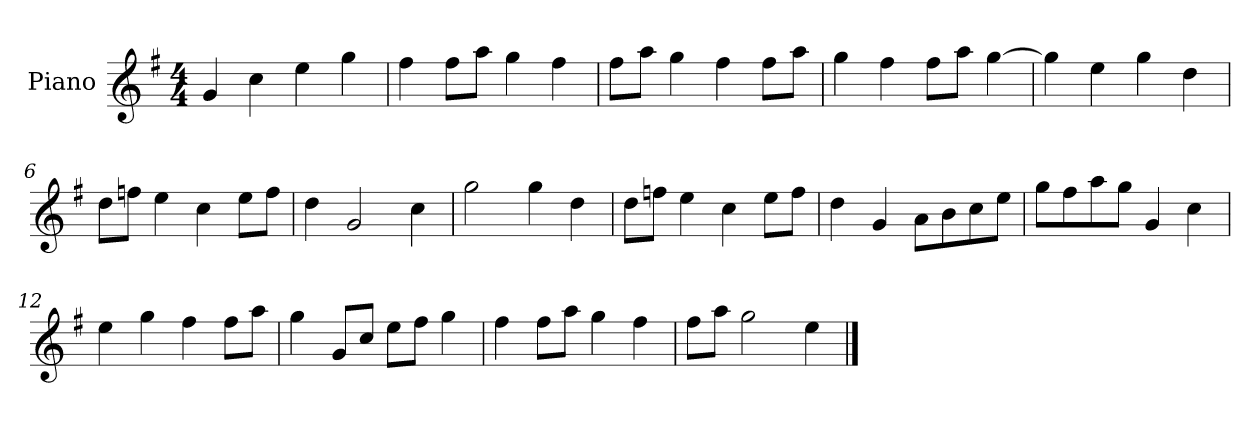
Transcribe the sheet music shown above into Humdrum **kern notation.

**kern
*part1
*staff1
*I"Piano
*I'P-no
*clefG2
*k[f#]
*M4/4
*MM90
=1
4g/
4cc\
4ee\
4gg\
=2
4ff#\
8ff#\L
8aa\J
4gg\
4ff#\
=3
8ff#\L
8aa\J
4gg\
4ff#\
8ff#\L
8aa\J
=4
4gg\
4ff#\
8ff#\L
8aa\J
[4gg\
=5
4gg\]
4ee\
4gg\
4dd\
=6
8dd\L
8ffn\J
4ee\
4cc\
8ee\L
8ff\J
=7
4dd\
2g/
4cc\
!!LO:LB:g=z
=8
2gg\
4gg\
4dd\
=9
8dd\L
8ffn\J
4ee\
4cc\
8ee\L
8ff\J
=10
4dd\
4g/
8a\L
8b\
8cc\
8ee\J
=11
8gg\L
8ff#\
8aa\
8gg\J
4g/
4cc\
=12
4ee\
4gg\
4ff#\
8ff#\L
8aa\J
=13
4gg\
8g/L
8cc/J
8ee\L
8ff#\J
4gg\
=14
4ff#\
8ff#\L
8aa\J
4gg\
4ff#\
!!LO:LB:g=z
=15
8ff#\L
8aa\J
2gg\
4ee\
==
*-
